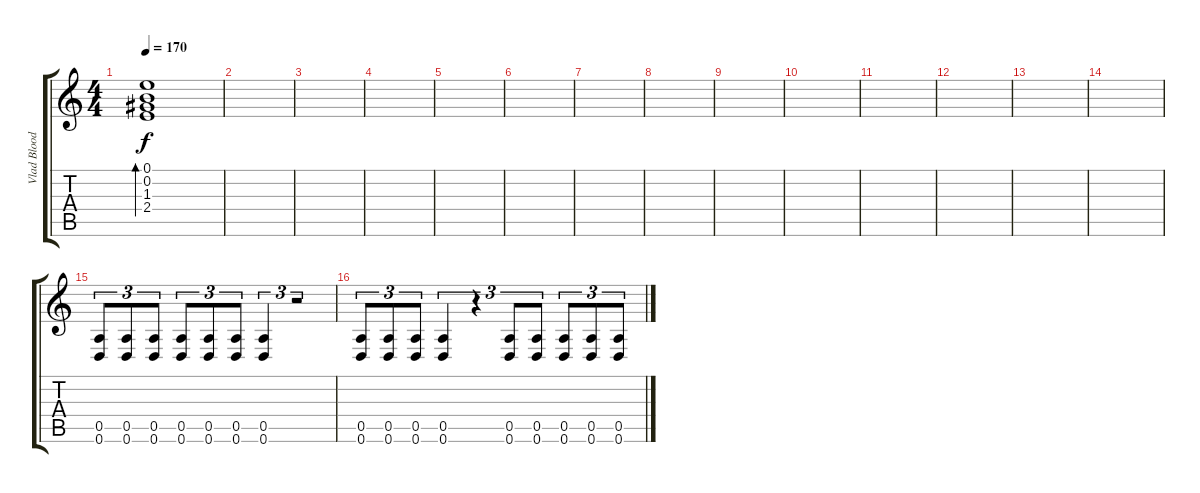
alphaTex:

\track ("Vlad Blooder" "Vlad Blood") {instrument overdrivenguitar}
\staff {score tabs}
\tuning (E4 B3 G3 D3 A2 D2) {hide}
\ts (4 4)
\tempo 170
\clef g2
\ks c
(0.1 0.2 1.3 2.4).1{bd 480 dy f} |
|
|
|
|
|
|
|
|
|
|
|
|
|
(0.5 0.6).8{tu (3 2) volume 16 instrument overdrivenguitar} (0.5 0.6).8{tu (3 2)} (0.5 0.6).8{tu (3 2)} (0.5 0.6).8{tu (3 2)} (0.5 0.6).8{tu (3 2)} (0.5 0.6).8{tu (3 2)} (0.5 0.6).4{tu (3 2)} r.2{tu (3 2)} |
(0.5 0.6).8{tu (3 2)} (0.5 0.6).8{tu (3 2)} (0.5 0.6).8{tu (3 2)} (0.5 0.6).4{tu (3 2)} r.4{tu (3 2)} (0.5 0.6).8{tu (3 2)} (0.5 0.6).8{tu (3 2)} (0.5 0.6).8{tu (3 2)} (0.5 0.6).8{tu (3 2)} (0.5 0.6).8{tu (3 2)}
